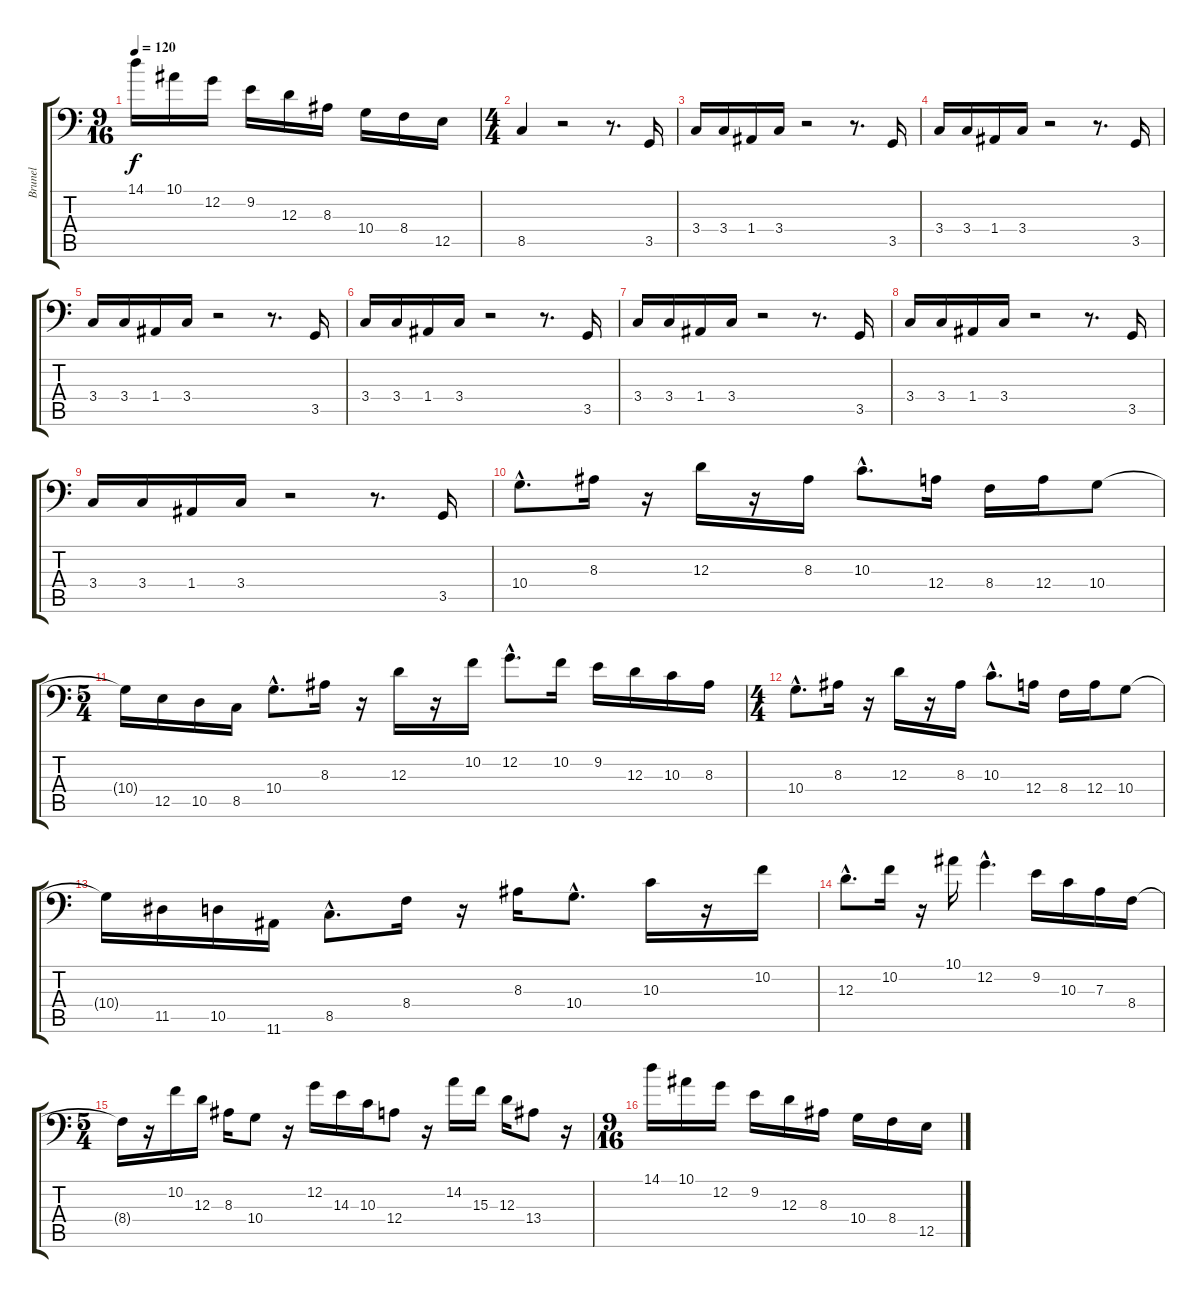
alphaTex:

\track ("Brunel" "Brunel") {instrument electricbassfinger}
\staff {score tabs}
\tuning (C3 G2 D2 A1 E1 B0) {hide}
\ts (9 16)
\tempo 120
\clef f4
\ks c
14.1.16{dy f} 10.1.16 12.2.16 9.2.16 12.3.16 8.3.16 10.4.16 8.4.16 12.5.16 |
\ts (4 4)
8.5.4 r.2 r.8{d} 3.5.16 |
3.4.16 3.4.16 1.4.16 3.4.16 r.2 r.8{d} 3.5.16 |
3.4.16 3.4.16 1.4.16 3.4.16 r.2 r.8{d} 3.5.16 |
3.4.16 3.4.16 1.4.16 3.4.16 r.2 r.8{d} 3.5.16 |
3.4.16 3.4.16 1.4.16 3.4.16 r.2 r.8{d} 3.5.16 |
3.4.16 3.4.16 1.4.16 3.4.16 r.2 r.8{d} 3.5.16 |
3.4.16 3.4.16 1.4.16 3.4.16 r.2 r.8{d} 3.5.16 |
3.4.16 3.4.16 1.4.16 3.4.16 r.2 r.8{d} 3.5.16 |
10.4{hac}.8{d} 8.3.16 r.16 12.3.16 r.16 8.3.16 10.3{hac}.8{d} 12.4.16 8.4.16 12.4.16 10.4.8 |
\ts (5 4)
10.4{t}.16 12.5.16 10.5.16 8.5.16 10.4{hac}.8{d} 8.3.16 r.16 12.3.16 r.16 10.2.16 12.2{hac}.8{d} 10.2.16 9.2.16 12.3.16 10.3.16 8.3.16 |
\ts (4 4)
10.4{hac}.8{d} 8.3.16 r.16 12.3.16 r.16 8.3.16 10.3{hac}.8{d} 12.4.16 8.4.16 12.4.16 10.4.8 |
10.4{t}.16 11.5.16 10.5.16 11.6.16 8.5{hac}.8{d} 8.4.16 r.16 8.3.16 10.4{hac}.8{d} 10.3.16 r.16 10.2.16 |
12.3{hac}.8{d} 10.2.16 r.16 10.1.16 12.2{hac}.4{d} 9.2.16 10.3.16 7.3.16 8.4.16 |
\ts (5 4)
8.4{t}.16 r.16 10.2.16 12.3.16 8.3.16 10.4.8 r.16 12.2.16 14.3.16 10.3.16 12.4.8 r.16 14.2.16 15.3.16 12.3.16 13.4.8 r.16 |
\ts (9 16)
14.1.16 10.1.16 12.2.16 9.2.16 12.3.16 8.3.16 10.4.16 8.4.16 12.5.16
